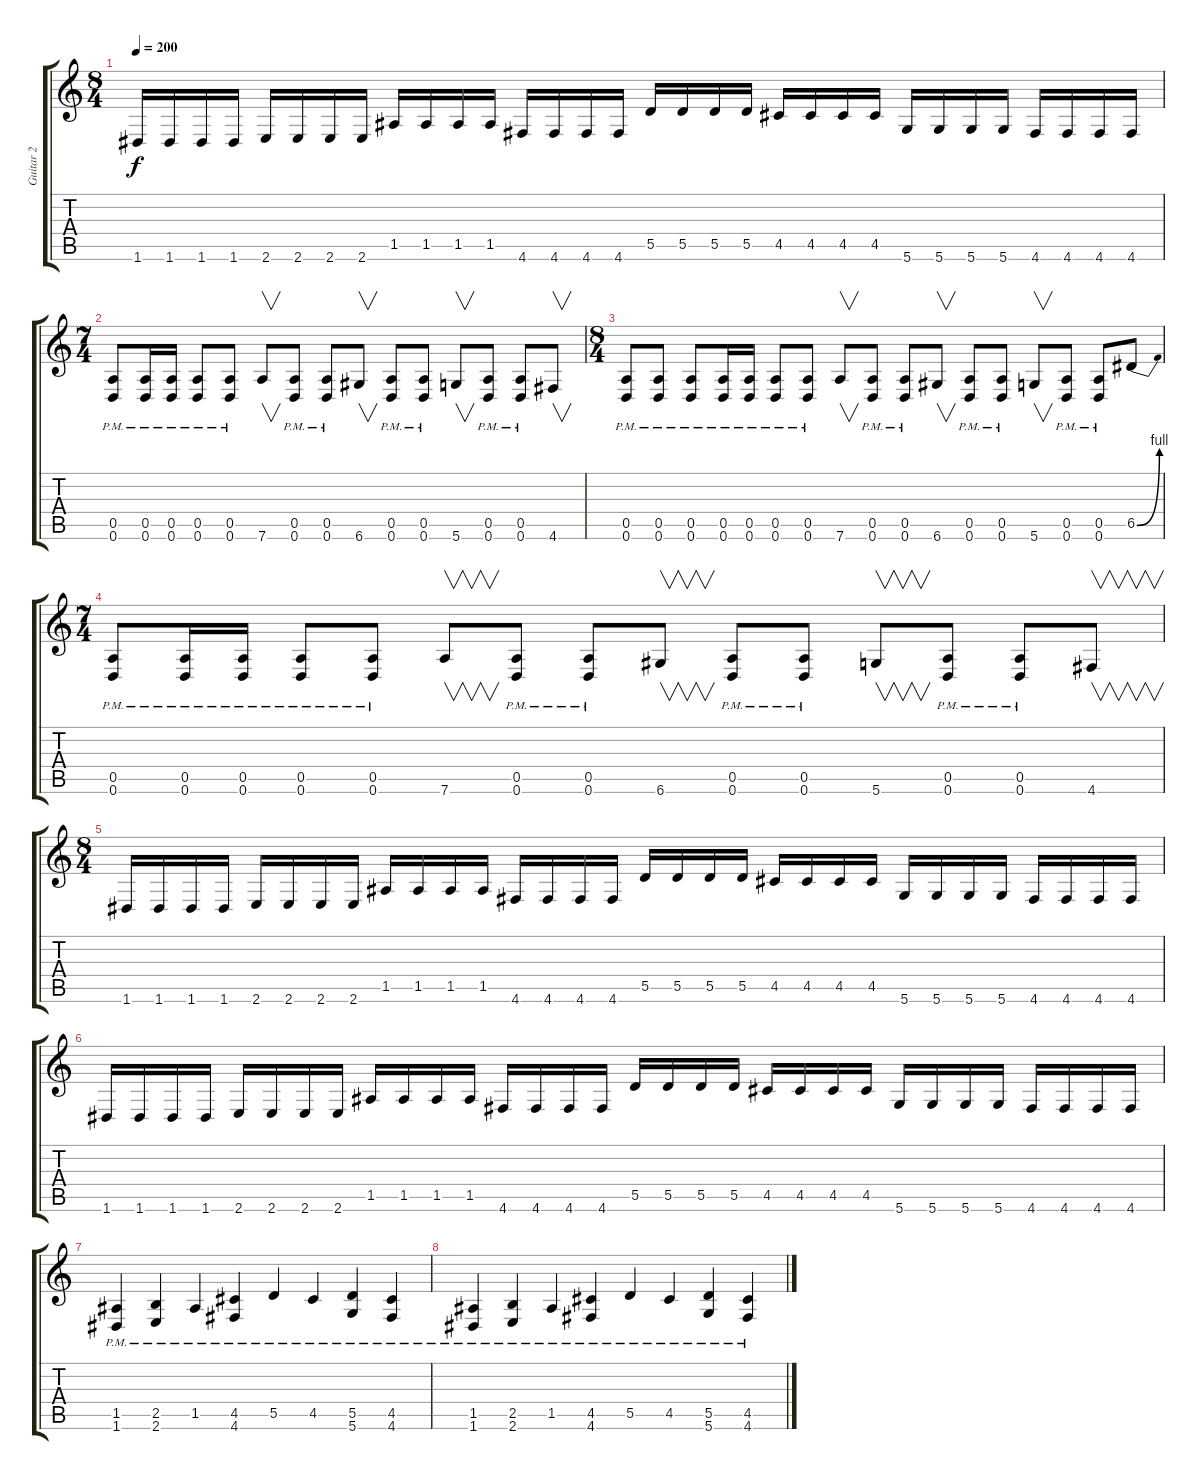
\track ("Guitar 2" "Guitar 2") {instrument distortionguitar}
\staff {score tabs}
\tuning (E4 B3 G3 D3 A2 D2) {hide}
\ts (8 4)
\tempo 200
\clef g2
\ks c
1.6.16{dy f} 1.6.16 1.6.16 1.6.16 2.6.16 2.6.16 2.6.16 2.6.16 1.5.16 1.5.16 1.5.16 1.5.16 4.6.16 4.6.16 4.6.16 4.6.16 5.5.16 5.5.16 5.5.16 5.5.16 4.5.16 4.5.16 4.5.16 4.5.16 5.6.16 5.6.16 5.6.16 5.6.16 4.6.16 4.6.16 4.6.16 4.6.16 |
\ts (7 4)
(0.5{pm} 0.6{pm}).8 (0.5{pm} 0.6{pm}).16 (0.5{pm} 0.6{pm}).16 (0.5{pm} 0.6{pm}).8 (0.5{pm} 0.6{pm}).8 7.6.8{v} (0.5{pm} 0.6{pm}).8 (0.5{pm} 0.6{pm}).8 6.6.8{v} (0.5{pm} 0.6{pm}).8 (0.5{pm} 0.6{pm}).8 5.6.8{v} (0.5{pm} 0.6{pm}).8 (0.5{pm} 0.6{pm}).8 4.6.8{v} |
\ts (8 4)
(0.5{pm} 0.6{pm}).8 (0.5{pm} 0.6{pm}).8 (0.5{pm} 0.6{pm}).8 (0.5{pm} 0.6{pm}).16 (0.5{pm} 0.6{pm}).16 (0.5{pm} 0.6{pm}).8 (0.5{pm} 0.6{pm}).8 7.6.8{v} (0.5{pm} 0.6{pm}).8 (0.5{pm} 0.6{pm}).8 6.6.8{v} (0.5{pm} 0.6{pm}).8 (0.5{pm} 0.6{pm}).8 5.6.8{v} (0.5{pm} 0.6{pm}).8 (0.5{pm} 0.6{pm}).8 6.5{be (bend 0 0 60 4)}.8 |
\ts (7 4)
(0.5{pm} 0.6{pm}).8 (0.5{pm} 0.6{pm}).16 (0.5{pm} 0.6{pm}).16 (0.5{pm} 0.6{pm}).8 (0.5{pm} 0.6{pm}).8 7.6.8{v} (0.5{pm} 0.6{pm}).8 (0.5{pm} 0.6{pm}).8 6.6.8{v} (0.5{pm} 0.6{pm}).8 (0.5{pm} 0.6{pm}).8 5.6.8{v} (0.5{pm} 0.6{pm}).8 (0.5{pm} 0.6{pm}).8 4.6.8{v} |
\ts (8 4)
1.6.16 1.6.16 1.6.16 1.6.16 2.6.16 2.6.16 2.6.16 2.6.16 1.5.16 1.5.16 1.5.16 1.5.16 4.6.16 4.6.16 4.6.16 4.6.16 5.5.16 5.5.16 5.5.16 5.5.16 4.5.16 4.5.16 4.5.16 4.5.16 5.6.16 5.6.16 5.6.16 5.6.16 4.6.16 4.6.16 4.6.16 4.6.16 |
1.6.16 1.6.16 1.6.16 1.6.16 2.6.16 2.6.16 2.6.16 2.6.16 1.5.16 1.5.16 1.5.16 1.5.16 4.6.16 4.6.16 4.6.16 4.6.16 5.5.16 5.5.16 5.5.16 5.5.16 4.5.16 4.5.16 4.5.16 4.5.16 5.6.16 5.6.16 5.6.16 5.6.16 4.6.16 4.6.16 4.6.16 4.6.16 |
(1.5{pm} 1.6{pm}).4 (2.5{pm} 2.6{pm}).4 1.5{pm}.4 (4.5{pm} 4.6{pm}).4 5.5{pm}.4 4.5{pm}.4 (5.5{pm} 5.6{pm}).4 (4.5{pm} 4.6{pm}).4 |
(1.5{pm} 1.6{pm}).4 (2.5{pm} 2.6{pm}).4 1.5{pm}.4 (4.5{pm} 4.6{pm}).4 5.5{pm}.4 4.5{pm}.4 (5.5{pm} 5.6{pm}).4 (4.5{pm} 4.6{pm}).4
